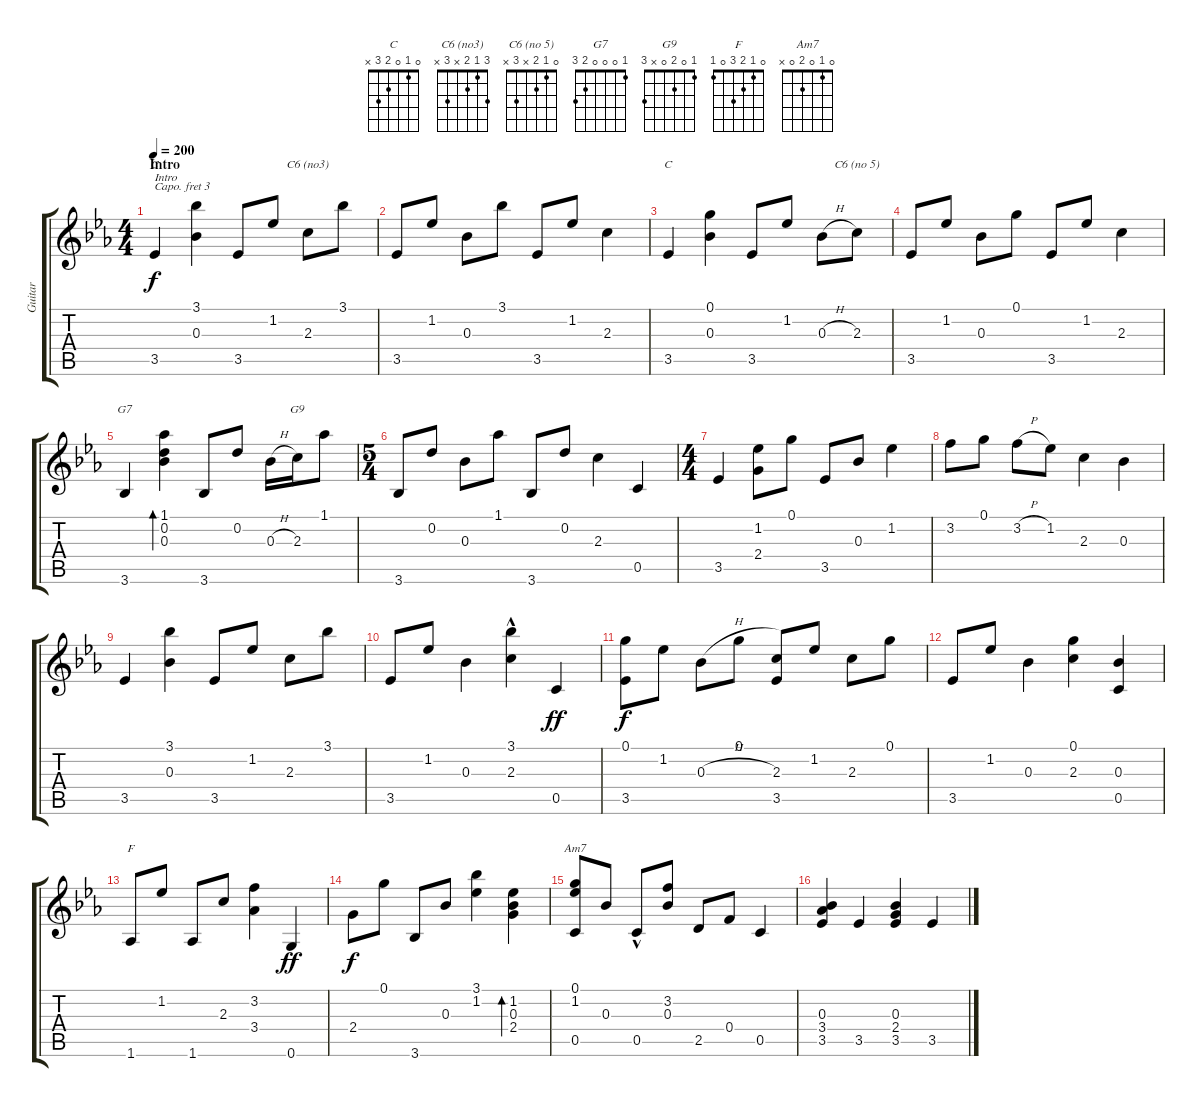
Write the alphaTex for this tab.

\track ("Guitar" "Guitar") {instrument acousticguitarnylon}
\staff {score tabs}
\capo 3
\tuning (E4 B3 G3 D3 A2 E2) {hide}
\chord ("C" 3 1 0 2 3 x)
\chord ("C6 (no3)" 3 1 2 x 3 x)
\chord ("C" 0 1 0 2 3 x)
\chord ("C6 (no 5)" 0 1 2 x 3 x)
\chord ("G7" 1 0 0 0 2 3)
\chord ("G9" 1 0 2 0 x 3)
\chord ("F" 0 1 2 3 0 1)
\chord ("Am7" 0 1 0 2 0 x)
\ts (4 4)
\section ("" "Intro")
\tempo 200
\clef g2
\ks eb
3.5.4{ch "C" txt "Intro" dy f instrument acousticguitarnylon} (3.1 0.3).4 3.5.8 1.2.8 2.3.8{ch "C6 (no3)"} 3.1.8 |
3.5.8 1.2.8 0.3.8 3.1.8 3.5.8 1.2.8 2.3.4 |
3.5.4{ch "C"} (0.1 0.3).4 3.5.8 1.2.8 0.3{h}.8 2.3.8{ch "C6 (no 5)"} |
3.5.8 1.2.8 0.3.8 0.1.8 3.5.8 1.2.8 2.3.4 |
3.6.4{ch "G7"} (1.1 0.2 0.3).4{bd 240} 3.6.8 0.2.8 0.3{h}.16 2.3.16{ch "G9"} 1.1.8 |
\ts (5 4)
3.6.8 0.2.8 0.3.8 1.1.8 3.6.8 0.2.8 2.3.4 0.5.4 |
\ts (4 4)
3.5.4 (1.2 2.4).8 0.1.8 3.5.8 0.3.8 1.2.4 |
3.2.8 0.1.8 3.2{h}.8 1.2.8 2.3.4 0.3.4 |
3.5.4 (3.1 0.3).4 3.5.8 1.2.8 2.3.8 3.1.8 |
3.5.8 1.2.8 0.3.4 (3.1{hac} 2.3{hac}).4 0.5.4{dy ff} |
(0.1 3.5).8{dy f} 1.2.8 0.3{h}.8 0.1.8 (2.3 3.5).8 1.2.8 2.3.8 0.1.8 |
3.5.8 1.2.8 0.3.4 (0.1 2.3).4 (0.3 0.5).4 |
1.6.8{ch "F"} 1.2.8 1.6.8 2.3.8 (3.2 3.4).4 0.6.4{dy ff} |
2.4.8{dy f} 0.1.8 3.6.8 0.3.8 (3.1 1.2).4 (1.2 0.3 2.4).4{bd 60} |
(0.1 1.2 0.5).8{ch "Am7"} 0.3.8 0.5{hac}.8 (3.2 0.3).8 2.5.8 0.4.8 0.5.4 |
(0.3 3.4 3.5).4 3.5.4 (0.3 2.4 3.5).4 3.5.4
